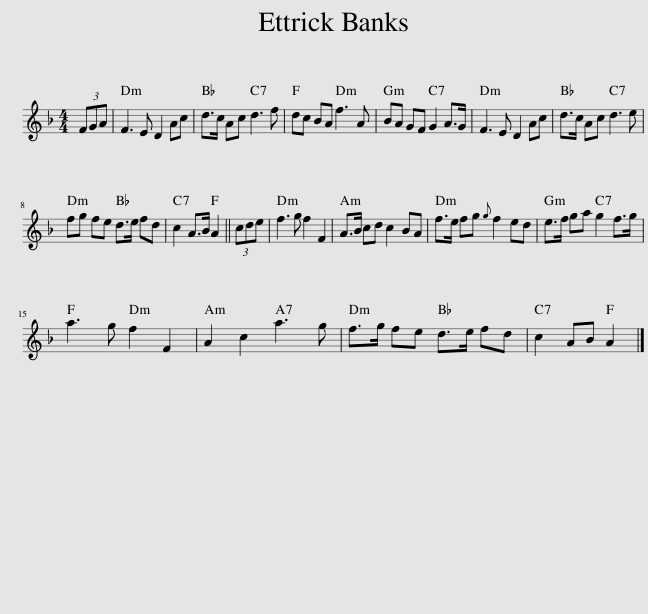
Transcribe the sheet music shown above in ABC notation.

X:1
L:1/8
M:4/4
I:linebreak $
K:Dmin
V:1 treble
V:1
 (3FGA | F3 E D2 Ac | d>c Ac d3 f | dc BA f3 A | BA GF G2 A>G | %5
 F3 E D2 Ac | d>c Ac d3 e |$ fg fe d>e fd | c2 A>B A2 || (3cde | %10
 f3 g f2 F2 | A>B cd c2 BA | f>e fg{g} f2 ed | e>f ga g2 f>g |$ a3 g f2 F2 | %15
 A2 c2 a3 g | f>g fe d>e fd | c2 AB A2 |] %18
